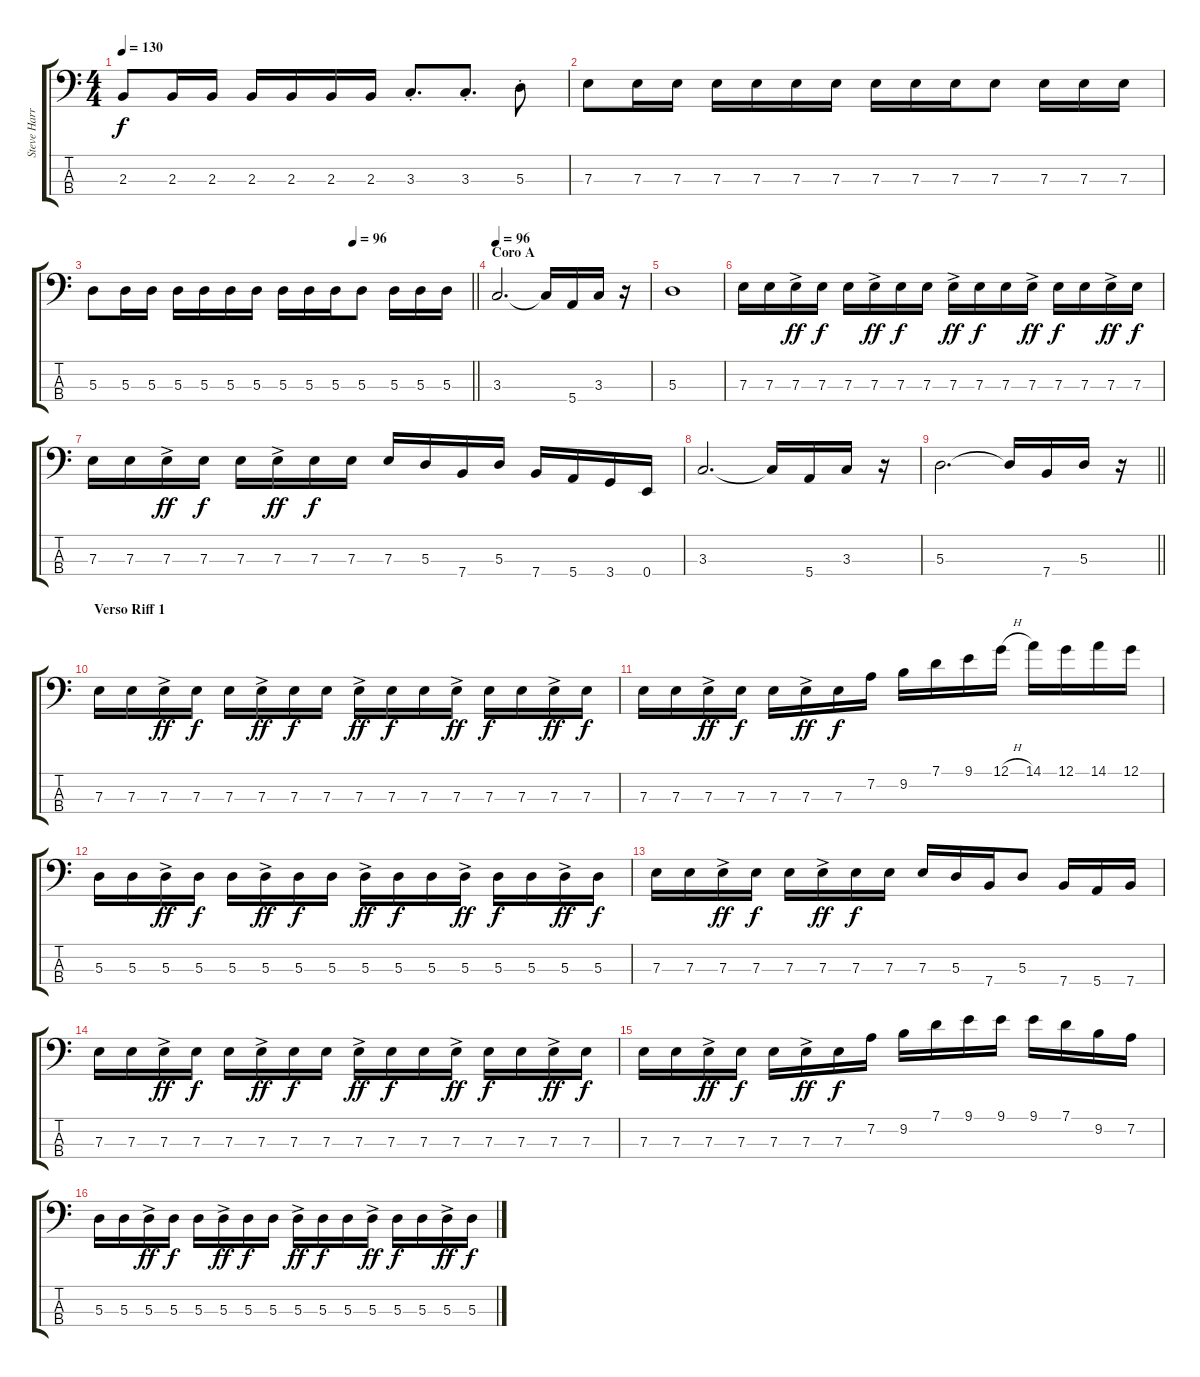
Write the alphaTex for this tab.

\track ("Steve Harris" "Steve Harr") {instrument electricbassfinger}
\staff {score tabs}
\tuning (G2 D2 A1 E1) {hide}
\ts (4 4)
\tempo 130
\clef f4
\ks c
2.3.8{dy f} 2.3.16 2.3.16 2.3.16 2.3.16 2.3.16 2.3.16 3.3{st}.8{d} 3.3{st}.8{d} 5.3{st}.8 |
7.3.8 7.3.16 7.3.16 7.3.16 7.3.16 7.3.16 7.3.16 7.3.16 7.3.16 7.3.16 7.3.8 7.3.16 7.3.16 7.3.16 |
\tempo (96 0.6875)
\barLineRight lightlight
5.3.8 5.3.16 5.3.16 5.3.16 5.3.16 5.3.16 5.3.16 5.3.16 5.3.16 5.3.16 5.3.8 5.3.16 5.3.16 5.3.16 |
\section ("" "Coro A")
\tempo 96
3.3.2{d} 3.3{t}.16 5.4.16 3.3.16 r.16 |
5.3.1 |
7.3.16 7.3.16 7.3{ac}.16{dy ff} 7.3.16{dy f} 7.3.16 7.3{ac}.16{dy ff} 7.3.16{dy f} 7.3.16 7.3{ac}.16{dy ff} 7.3.16{dy f} 7.3.16 7.3{ac}.16{dy ff} 7.3.16{dy f} 7.3.16 7.3{ac}.16{dy ff} 7.3.16{dy f} |
7.3.16 7.3.16 7.3{ac}.16{dy ff} 7.3.16{dy f} 7.3.16 7.3{ac}.16{dy ff} 7.3.16{dy f} 7.3.16 7.3.16 5.3.16 7.4.16 5.3.16 7.4.16 5.4.16 3.4.16 0.4.16 |
3.3.2{d} 3.3{t}.16 5.4.16 3.3.16 r.16 |
\barLineRight lightlight
5.3.2{d} 5.3{t}.16 7.4.16 5.3.16 r.16 |
\section ("" "Verso Riff 1")
7.3.16 7.3.16 7.3{ac}.16{dy ff} 7.3.16{dy f} 7.3.16 7.3{ac}.16{dy ff} 7.3.16{dy f} 7.3.16 7.3{ac}.16{dy ff} 7.3.16{dy f} 7.3.16 7.3{ac}.16{dy ff} 7.3.16{dy f} 7.3.16 7.3{ac}.16{dy ff} 7.3.16{dy f} |
7.3.16 7.3.16 7.3{ac}.16{dy ff} 7.3.16{dy f} 7.3.16 7.3{ac}.16{dy ff} 7.3.16{dy f} 7.2.16 9.2.16 7.1.16 9.1.16 12.1{h}.16 14.1.16 12.1.16 14.1.16 12.1.16 |
5.3.16 5.3.16 5.3{ac}.16{dy ff} 5.3.16{dy f} 5.3.16 5.3{ac}.16{dy ff} 5.3.16{dy f} 5.3.16 5.3{ac}.16{dy ff} 5.3.16{dy f} 5.3.16 5.3{ac}.16{dy ff} 5.3.16{dy f} 5.3.16 5.3{ac}.16{dy ff} 5.3.16{dy f} |
7.3.16 7.3.16 7.3{ac}.16{dy ff} 7.3.16{dy f} 7.3.16 7.3{ac}.16{dy ff} 7.3.16{dy f} 7.3.16 7.3.16 5.3.16 7.4.16 5.3.8 7.4.16 5.4.16 7.4.16 |
7.3.16 7.3.16 7.3{ac}.16{dy ff} 7.3.16{dy f} 7.3.16 7.3{ac}.16{dy ff} 7.3.16{dy f} 7.3.16 7.3{ac}.16{dy ff} 7.3.16{dy f} 7.3.16 7.3{ac}.16{dy ff} 7.3.16{dy f} 7.3.16 7.3{ac}.16{dy ff} 7.3.16{dy f} |
7.3.16 7.3.16 7.3{ac}.16{dy ff} 7.3.16{dy f} 7.3.16 7.3{ac}.16{dy ff} 7.3.16{dy f} 7.2.16 9.2.16 7.1.16 9.1.16 9.1.16 9.1.16 7.1.16 9.2.16 7.2.16 |
5.3.16 5.3.16 5.3{ac}.16{dy ff} 5.3.16{dy f} 5.3.16 5.3{ac}.16{dy ff} 5.3.16{dy f} 5.3.16 5.3{ac}.16{dy ff} 5.3.16{dy f} 5.3.16 5.3{ac}.16{dy ff} 5.3.16{dy f} 5.3.16 5.3{ac}.16{dy ff} 5.3.16{dy f}
